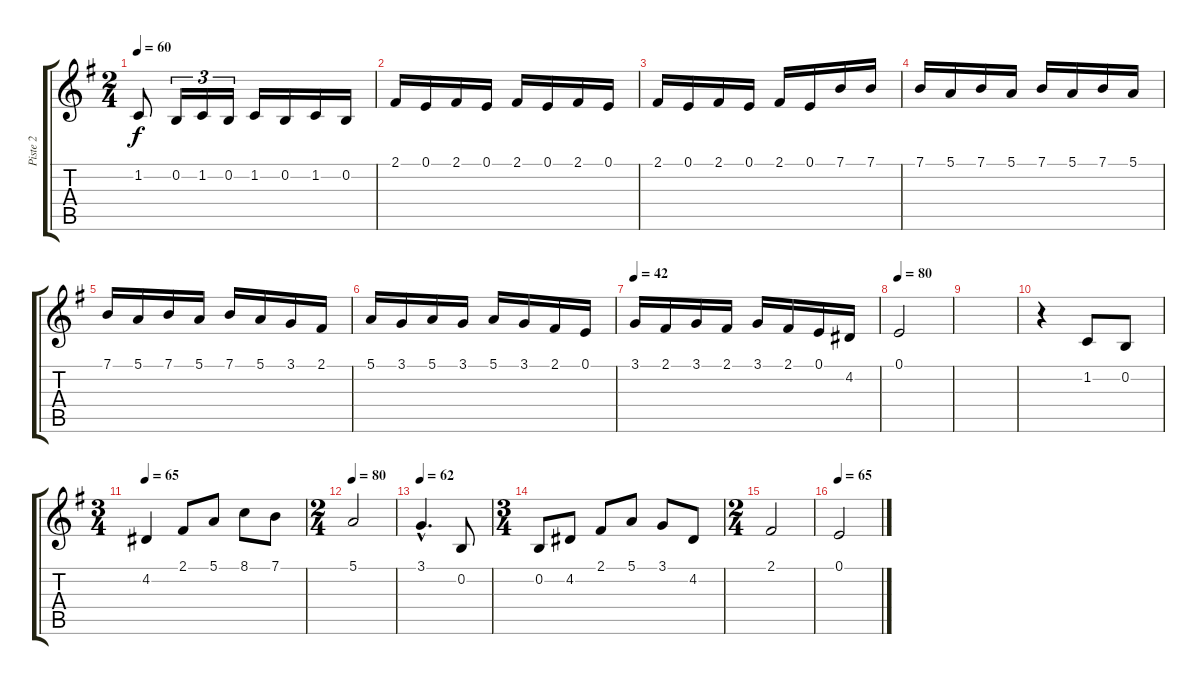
\track ("Piste 2" "Piste 2") {instrument tangoaccordion}
\staff {score tabs}
\tuning (E4 B3 G3 D3 A2 E2) {hide}
\ts (2 4)
\tempo 60
\clef g2
\ks eminor
1.2.8{dy f} 0.2.16{tu (3 2)} 1.2.16{tu (3 2)} 0.2.16{tu (3 2)} 1.2.16 0.2.16 1.2.16 0.2.16 |
2.1.16 0.1.16 2.1.16 0.1.16 2.1.16 0.1.16 2.1.16 0.1.16 |
2.1.16 0.1.16 2.1.16 0.1.16 2.1.16 0.1.16 7.1.16 7.1.16 |
7.1.16 5.1.16 7.1.16 5.1.16 7.1.16 5.1.16 7.1.16 5.1.16 |
7.1.16 5.1.16 7.1.16 5.1.16 7.1.16 5.1.16 3.1.16 2.1.16 |
5.1.16 3.1.16 5.1.16 3.1.16 5.1.16 3.1.16 2.1.16 0.1.16 |
\tempo 42
3.1.16 2.1.16 3.1.16 2.1.16 3.1.16 2.1.16 0.1.16 4.2.16 |
\tempo 80
0.1.2 |
|
r.4 1.2.8 0.2.8 |
\ts (3 4)
\tempo 65
4.2.4 2.1.8 5.1.8 8.1.8 7.1.8 |
\ts (2 4)
\tempo 80
5.1.2 |
\tempo 62
3.1{hac}.4{d} 0.2.8 |
\ts (3 4)
0.2.8 4.2.8 2.1.8 5.1.8 3.1.8 4.2.8 |
\ts (2 4)
2.1.2 |
\tempo 65
0.1.2
